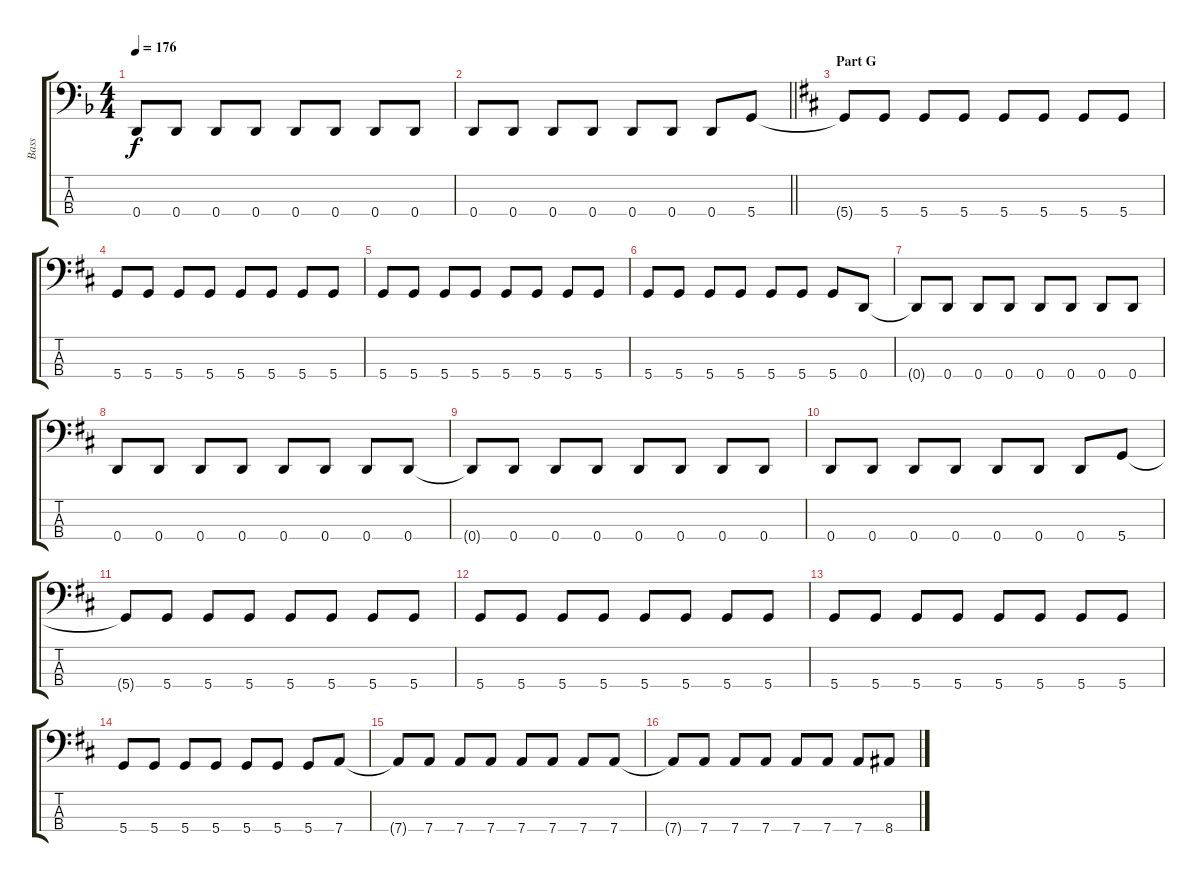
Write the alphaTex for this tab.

\track ("Bass" "Bass") {instrument electricbasspick}
\staff {score tabs}
\tuning (G2 D2 A1 D1) {hide}
\ts (4 4)
\tempo 176
\clef f4
\ks f
0.4.8{dy f} 0.4.8 0.4.8 0.4.8 0.4.8 0.4.8 0.4.8 0.4.8 |
\barLineRight lightlight
0.4.8 0.4.8 0.4.8 0.4.8 0.4.8 0.4.8 0.4.8 5.4.8 |
\section ("" "Part G")
\ks d
5.4{t}.8 5.4.8 5.4.8 5.4.8 5.4.8 5.4.8 5.4.8 5.4.8 |
5.4.8 5.4.8 5.4.8 5.4.8 5.4.8 5.4.8 5.4.8 5.4.8 |
5.4.8 5.4.8 5.4.8 5.4.8 5.4.8 5.4.8 5.4.8 5.4.8 |
5.4.8 5.4.8 5.4.8 5.4.8 5.4.8 5.4.8 5.4.8 0.4.8 |
0.4{t}.8 0.4.8 0.4.8 0.4.8 0.4.8 0.4.8 0.4.8 0.4.8 |
0.4.8 0.4.8 0.4.8 0.4.8 0.4.8 0.4.8 0.4.8 0.4.8 |
0.4{t}.8 0.4.8 0.4.8 0.4.8 0.4.8 0.4.8 0.4.8 0.4.8 |
0.4.8 0.4.8 0.4.8 0.4.8 0.4.8 0.4.8 0.4.8 5.4.8 |
5.4{t}.8 5.4.8 5.4.8 5.4.8 5.4.8 5.4.8 5.4.8 5.4.8 |
5.4.8 5.4.8 5.4.8 5.4.8 5.4.8 5.4.8 5.4.8 5.4.8 |
5.4.8 5.4.8 5.4.8 5.4.8 5.4.8 5.4.8 5.4.8 5.4.8 |
5.4.8 5.4.8 5.4.8 5.4.8 5.4.8 5.4.8 5.4.8 7.4.8 |
7.4{t}.8 7.4.8 7.4.8 7.4.8 7.4.8 7.4.8 7.4.8 7.4.8 |
7.4{t}.8 7.4.8 7.4.8 7.4.8 7.4.8 7.4.8 7.4.8 8.4.8
